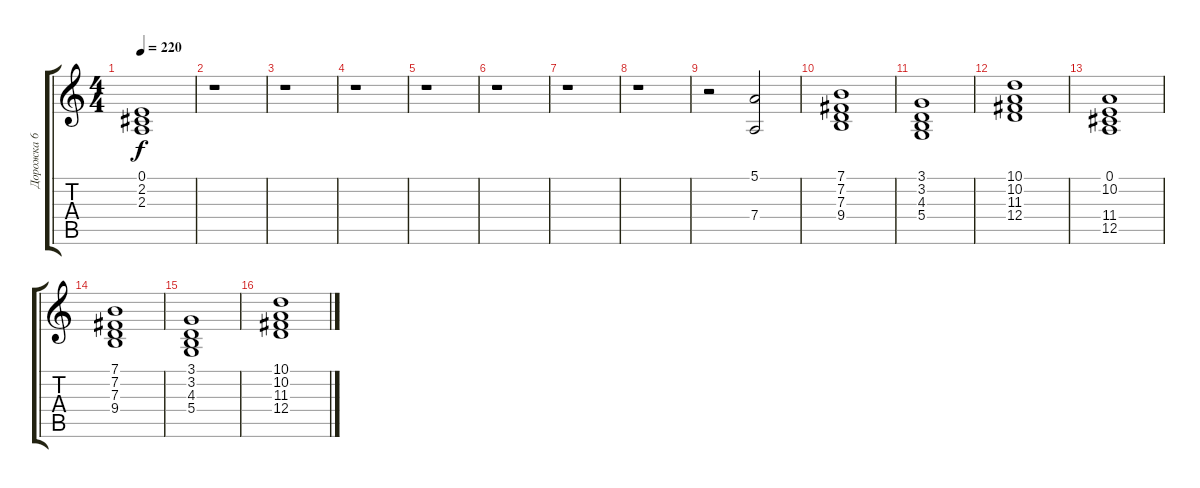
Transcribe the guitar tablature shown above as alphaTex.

\track ("Дорожка 6" "Дорожка 6") {instrument stringensemble1}
\staff {score tabs}
\tuning (E4 B3 G3 D3 A2 E2) {hide}
\ts (4 4)
\tempo 220
\clef g2
\ks c
(0.1 2.2 2.3).1{dy f} |
r.1 |
r.1 |
r.1 |
r.1 |
r.1 |
r.1 |
r.1 |
r.2 (5.1 7.4).2 |
(7.1 7.2 7.3 9.4).1 |
(3.1 3.2 4.3 5.4).1 |
(10.1 10.2 11.3 12.4).1 |
(0.1 10.2 11.4 12.5).1 |
(7.1 7.2 7.3 9.4).1 |
(3.1 3.2 4.3 5.4).1 |
(10.1 10.2 11.3 12.4).1
